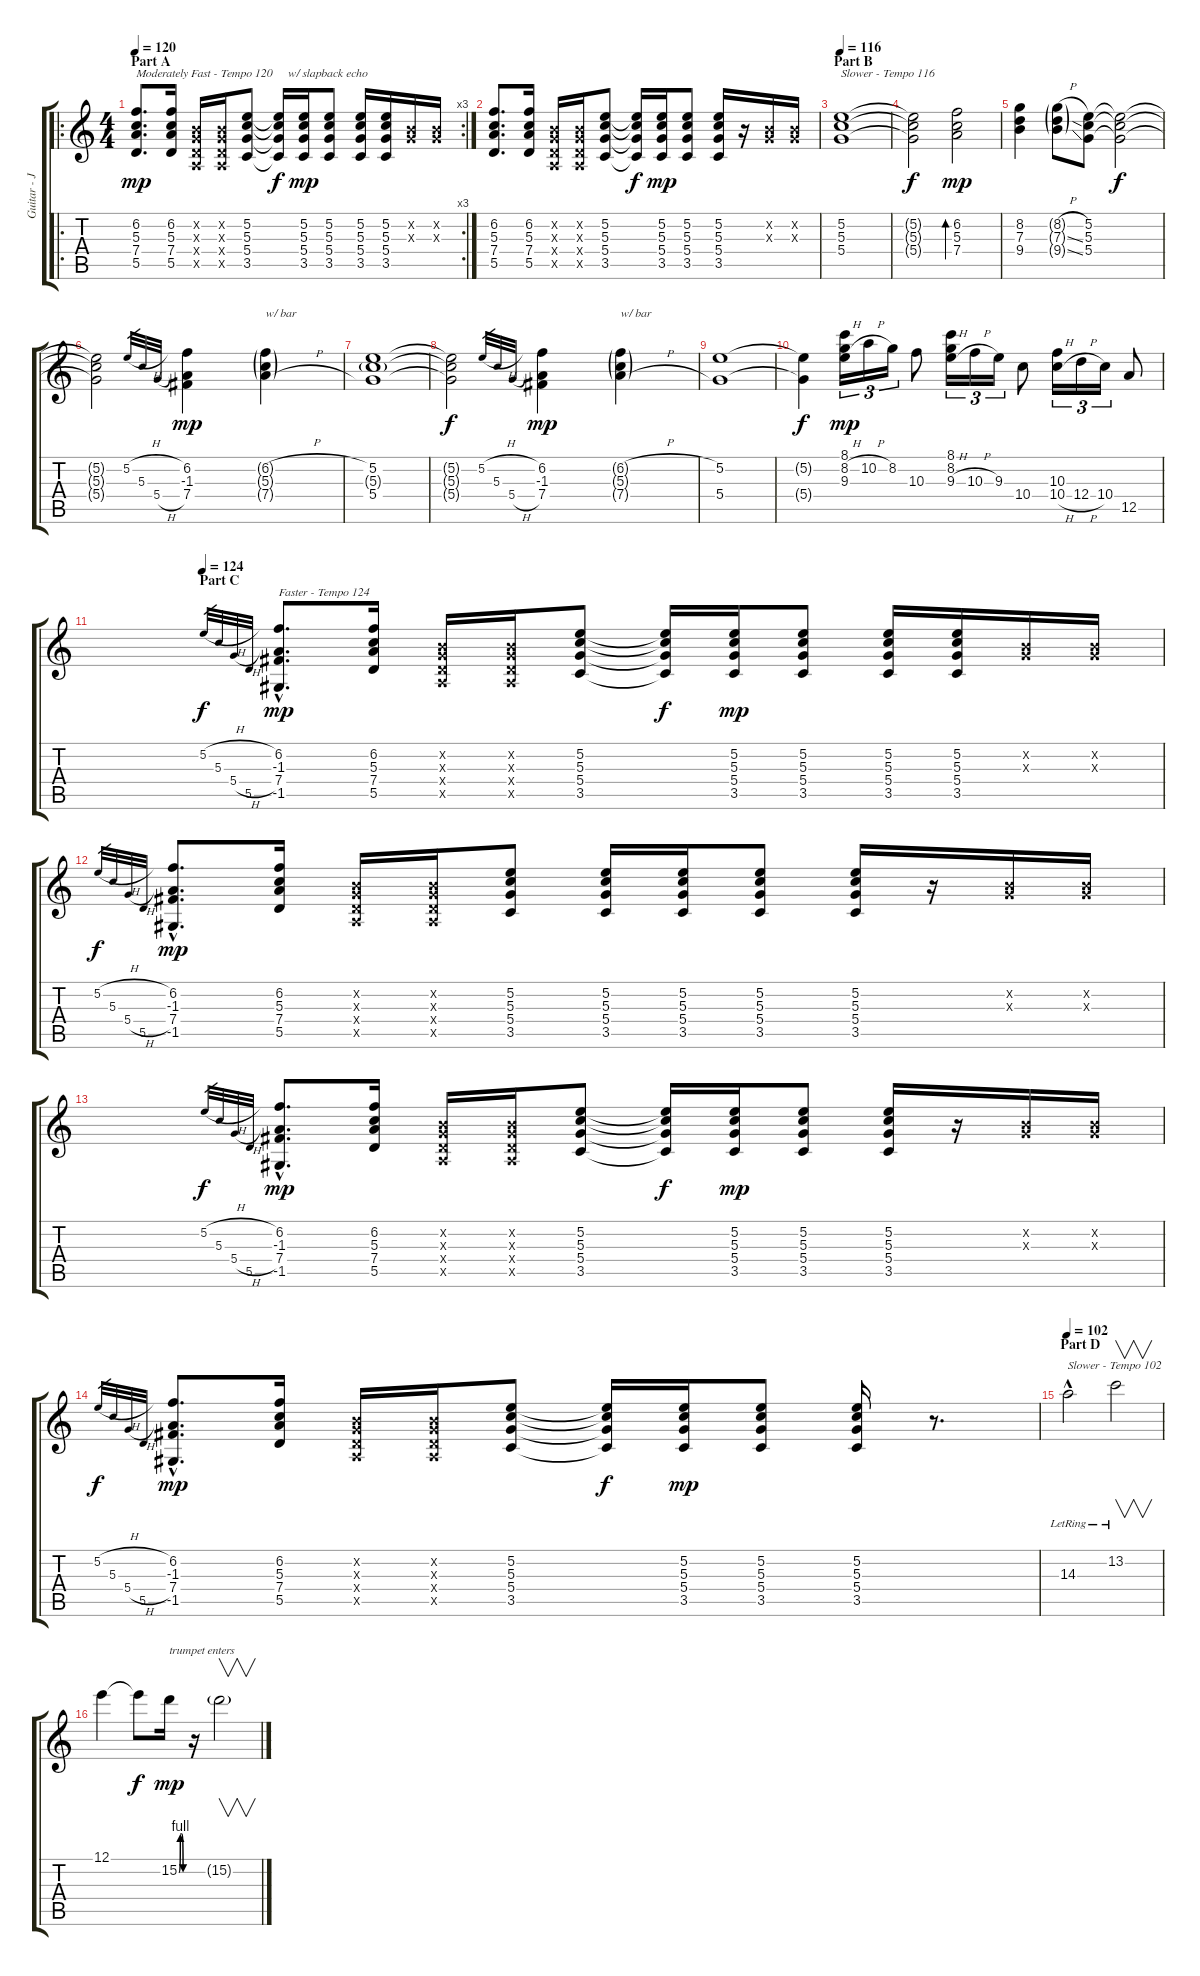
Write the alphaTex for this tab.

\track ("Guitar - John Frusciante" "Guitar - J") {instrument electricguitarclean}
\staff {score tabs}
\tuning (E4 B3 G3 D3 A2 E2) {hide}
\ro
\rc 3
\ts (4 4)
\section ("" "Part A")
\tempo 120
\clef g2
\ks c
(6.2 5.3 7.4 5.5).8{d txt "Moderately Fast - Tempo 120     w/ slapback echo" dy mp instrument electricguitarclean} (6.2 5.3 7.4 5.5).16 (0.2{x} 0.3{x} 0.4{x} 0.5{x}).16 (0.2{x} 0.3{x} 0.4{x} 0.5{x}).16 (5.2 5.3 5.4 3.5).8 (5.2{t} 5.3{t} 5.4{t} 3.5{t}).16{dy f} (5.2 5.3 5.4 3.5).16{dy mp} (5.2 5.3 5.4 3.5).8 (5.2 5.3 5.4 3.5).16 (5.2 5.3 5.4 3.5).16 (0.2{x} 0.3{x}).16 (0.2{x} 0.3{x}).16 |
(6.2 5.3 7.4 5.5).8{d} (6.2 5.3 7.4 5.5).16 (0.2{x} 0.3{x} 0.4{x} 0.5{x}).16 (0.2{x} 0.3{x} 0.4{x} 0.5{x}).16 (5.2 5.3 5.4 3.5).8 (5.2{t} 5.3{t} 5.4{t} 3.5{t}).16{dy f} (5.2 5.3 5.4 3.5).16{dy mp} (5.2 5.3 5.4 3.5).8 (5.2 5.3 5.4 3.5).16 r.16 (0.2{x} 0.3{x}).16 (0.2{x} 0.3{x}).16 |
\section ("" "Part B")
\tempo 116
(5.2 5.3 5.4).1{txt "Slower - Tempo 116"} |
(5.2{t} 5.3{t} 5.4{t}).2{dy f} (6.2 5.3 7.4).2{bd 60 dy mp} |
(8.2 7.3 9.4).4 (8.2{h g} 7.3{ss g} 9.4{ss g}).8 (5.2 5.3 5.4).8 (5.2{t} 5.3{t} 5.4{t}).2{dy f} |
(5.2{t} 5.3{t} 5.4{t}).2 5.2{h}.32{gr} 5.3.32{gr} 5.4{h}.32{gr} (6.2 -1.3 7.4).4{dy mp} (6.2{h g} 5.3{g} 7.4{h g}).4{txt "w/ bar"} |
(5.2 5.3{g} 5.4).1 |
(5.2{t} 5.3{t} 5.4{t}).2{dy f} 5.2{h}.32{gr} 5.3.32{gr} 5.4{h}.32{gr} (6.2 -1.3 7.4).4{dy mp} (6.2{h g} 5.3{g} 7.4{h g}).4{txt "w/ bar"} |
(5.2 5.4).1 |
(5.2{t} 5.4{t}).4{dy f} (8.1 8.2{h} 9.3).16{tu (3 2) dy mp} 10.2{h}.16{tu (3 2)} 8.2.16{tu (3 2)} 10.3.8 (8.1 8.2 9.3{h}).16{tu (3 2)} 10.3{h}.16{tu (3 2)} 9.3.16{tu (3 2)} 10.4.8 (10.3 10.4{h}).16{tu (3 2)} 12.4{h}.16{tu (3 2)} 10.4.16{tu (3 2)} 12.5.8 |
\section ("" "Part C")
\tempo 124
5.2{h}.32{gr dy f} 5.3.32{gr} 5.4{h}.32{gr} 5.5.32{gr} (6.2{hac} -1.3{hac} 7.4{hac} -1.5{hac}).8{d txt "Faster - Tempo 124" dy mp} (6.2 5.3 7.4 5.5).16 (0.2{x} 0.3{x} 0.4{x} 0.5{x}).16 (0.2{x} 0.3{x} 0.4{x} 0.5{x}).16 (5.2 5.3 5.4 3.5).8 (5.2{t} 5.3{t} 5.4{t} 3.5{t}).16{dy f} (5.2 5.3 5.4 3.5).16{dy mp} (5.2 5.3 5.4 3.5).8 (5.2 5.3 5.4 3.5).16 (5.2 5.3 5.4 3.5).16 (0.2{x} 0.3{x}).16 (0.2{x} 0.3{x}).16 |
5.2{h}.32{gr dy f} 5.3.32{gr} 5.4{h}.32{gr} 5.5.32{gr} (6.2{hac} -1.3{hac} 7.4{hac} -1.5{hac}).8{d dy mp} (6.2 5.3 7.4 5.5).16 (0.2{x} 0.3{x} 0.4{x} 0.5{x}).16 (0.2{x} 0.3{x} 0.4{x} 0.5{x}).16 (5.2 5.3 5.4 3.5).8 (5.2 5.3 5.4 3.5).16 (5.2 5.3 5.4 3.5).16 (5.2 5.3 5.4 3.5).8 (5.2 5.3 5.4 3.5).16 r.16 (0.2{x} 0.3{x}).16 (0.2{x} 0.3{x}).16 |
5.2{h}.32{gr dy f} 5.3.32{gr} 5.4{h}.32{gr} 5.5.32{gr} (6.2{hac} -1.3{hac} 7.4{hac} -1.5{hac}).8{d dy mp} (6.2 5.3 7.4 5.5).16 (0.2{x} 0.3{x} 0.4{x} 0.5{x}).16 (0.2{x} 0.3{x} 0.4{x} 0.5{x}).16 (5.2 5.3 5.4 3.5).8 (5.2{t} 5.3{t} 5.4{t} 3.5{t}).16{dy f} (5.2 5.3 5.4 3.5).16{dy mp} (5.2 5.3 5.4 3.5).8 (5.2 5.3 5.4 3.5).16 r.16 (0.2{x} 0.3{x}).16 (0.2{x} 0.3{x}).16 |
5.2{h}.32{gr dy f} 5.3.32{gr} 5.4{h}.32{gr} 5.5.32{gr} (6.2{hac} -1.3{hac} 7.4{hac} -1.5{hac}).8{d dy mp} (6.2 5.3 7.4 5.5).16 (0.2{x} 0.3{x} 0.4{x} 0.5{x}).16 (0.2{x} 0.3{x} 0.4{x} 0.5{x}).16 (5.2 5.3 5.4 3.5).8 (5.2{t} 5.3{t} 5.4{t} 3.5{t}).16{dy f} (5.2 5.3 5.4 3.5).16{dy mp} (5.2 5.3 5.4 3.5).8 (5.2 5.3 5.4 3.5).16 r.8{d} |
\section ("" "Part D")
\tempo 102
14.3{hac lr}.2{txt "Slower - Tempo 102"} 13.2{lr}.2{v} |
12.1.4 12.1{t}.8{dy f} 15.2{be (custom 0 0 15 4 30 4 45 0 60 0)}.16{txt "trumpet enters" dy mp} r.16 15.2{g}.2{v}
